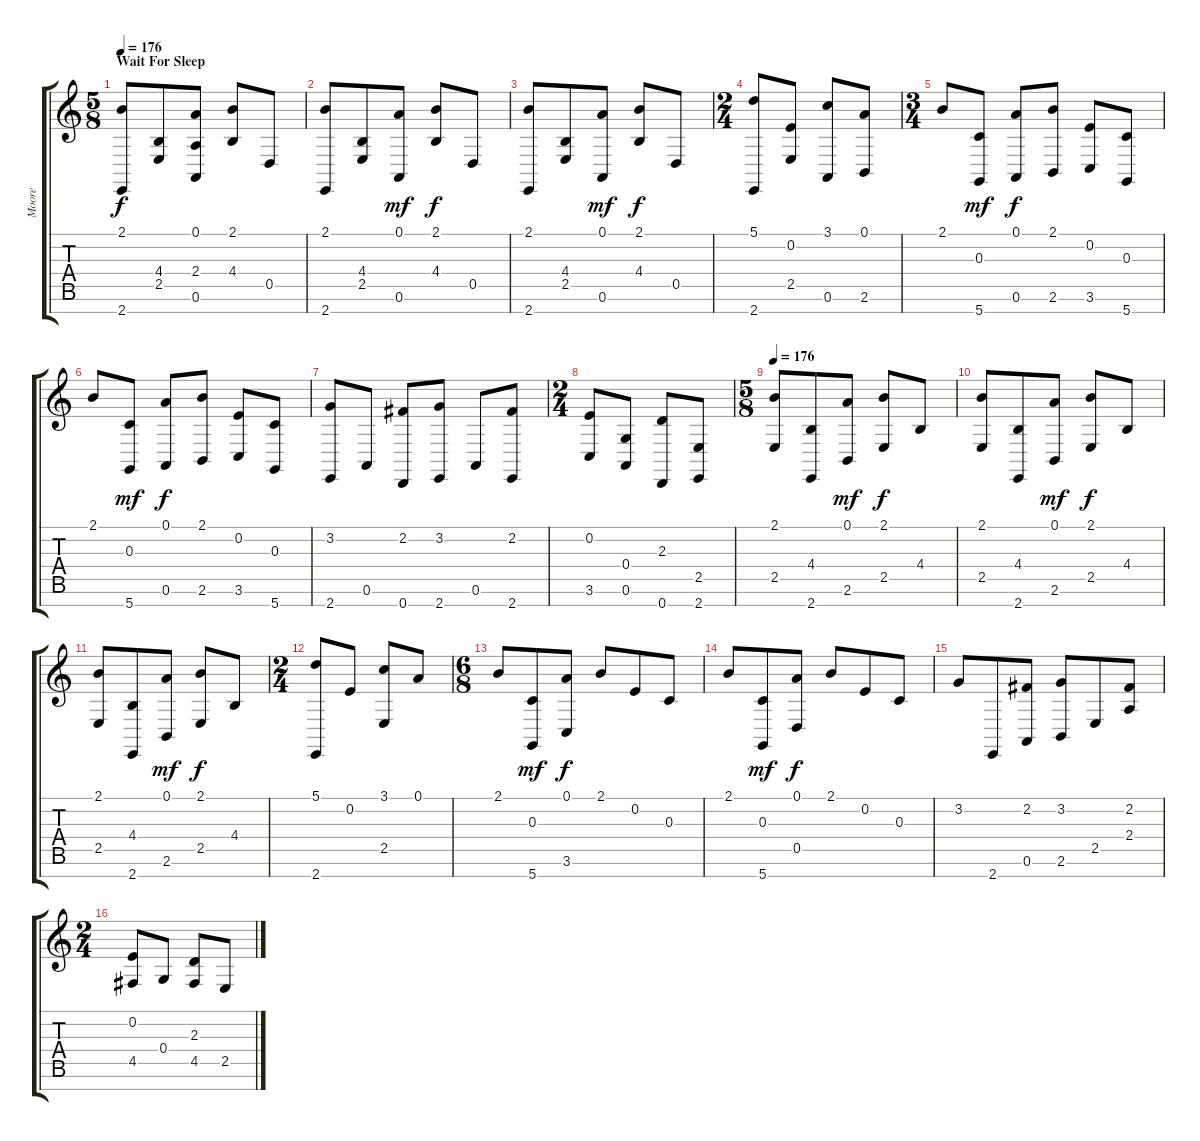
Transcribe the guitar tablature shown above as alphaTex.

\track ("Moore" "Moore") {instrument honkytonkpiano}
\staff {score tabs}
\tuning (A4 E4 C4 G3 D3 A2 D2) {hide}
\ts (5 8)
\section ("" "Wait For Sleep")
\tempo 176
\clef g2
\ks c
(2.1 2.7).8{dy f instrument acousticgrandpiano} (4.4 2.5).8 (0.1 2.4 0.6).8 (2.1 4.4).8 0.5.8 |
(2.1 2.7).8 (4.4 2.5).8 (0.1 0.6).8{dy mf} (2.1 4.4).8{dy f} 0.5.8 |
(2.1 2.7).8 (4.4 2.5).8 (0.1 0.6).8{dy mf} (2.1 4.4).8{dy f} 0.5.8 |
\ts (2 4)
(5.1 2.7).8 (0.2 2.5).8 (3.1 0.6).8 (0.1 2.6).8 |
\ts (3 4)
2.1.8 (0.3 5.7).8{dy mf} (0.1 0.6).8{dy f} (2.1 2.6).8 (0.2 3.6).8 (0.3 5.7).8 |
2.1.8 (0.3 5.7).8{dy mf} (0.1 0.6).8{dy f} (2.1 2.6).8 (0.2 3.6).8 (0.3 5.7).8 |
(3.2 2.7).8 0.6.8 (2.2 0.7).8 (3.2 2.7).8 0.6.8 (2.2 2.7).8 |
\ts (2 4)
(0.2 3.6).8 (0.4 0.6).8 (2.3 0.7).8 (2.5 2.7).8 |
\ts (5 8)
\tempo 176
(2.1 2.5).8 (4.4 2.7).8 (0.1 2.6).8{dy mf} (2.1 2.5).8{dy f} 4.4.8 |
(2.1 2.5).8 (4.4 2.7).8 (0.1 2.6).8{dy mf} (2.1 2.5).8{dy f} 4.4.8 |
(2.1 2.5).8 (4.4 2.7).8 (0.1 2.6).8{dy mf} (2.1 2.5).8{dy f} 4.4.8 |
\ts (2 4)
(5.1 2.7).8 0.2.8 (3.1 2.5).8 0.1.8 |
\ts (6 8)
2.1.8 (0.3 5.7).8{dy mf} (0.1 3.6).8{dy f} 2.1.8 0.2.8 0.3.8 |
2.1.8 (0.3 5.7).8{dy mf} (0.1 0.5).8{dy f} 2.1.8 0.2.8 0.3.8 |
3.2.8 2.7.8 (2.2 0.6).8 (3.2 2.6).8 2.5.8 (2.2 2.4).8 |
\ts (2 4)
(0.2 4.5).8 0.4.8 (2.3 4.5).8 2.5.8
